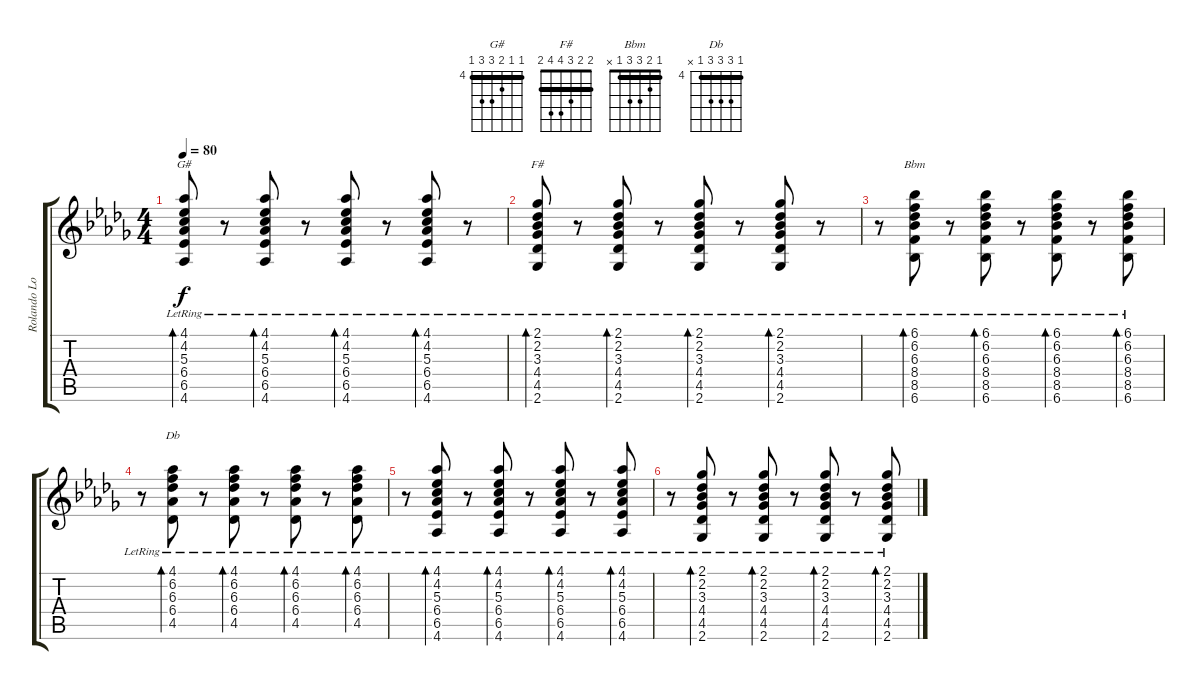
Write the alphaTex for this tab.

\track ("Rolando Lopez" "Rolando Lo") {instrument electricguitarjazz}
\staff {score tabs}
\tuning (E4 B3 G3 D3 A2 E2) {hide}
\chord ("G#" 4 4 5 6 6 4) {firstfret 4 barre 4}
\chord ("F#" 2 2 3 4 4 2) {barre 2}
\chord ("Bbm" 1 2 3 3 1 x) {barre 1}
\chord ("Db" 4 6 6 6 4 x) {firstfret 4 barre 4}
\ts (4 4)
\tempo 80
\clef g2
\ks bbminor
(4.1{lr} 4.2{lr} 5.3{lr} 6.4{lr} 6.5{lr} 4.6{lr}).8{bd 30 ch "G#" dy f} r.8 (4.1{lr} 4.2{lr} 5.3{lr} 6.4{lr} 6.5{lr} 4.6{lr}).8{bd 30} r.8 (4.1{lr} 4.2{lr} 5.3{lr} 6.4{lr} 6.5{lr} 4.6{lr}).8{bd 30} r.8 (4.1{lr} 4.2{lr} 5.3{lr} 6.4{lr} 6.5{lr} 4.6{lr}).8{bd 30} r.8 |
(2.1{lr} 2.2{lr} 3.3{lr} 4.4{lr} 4.5{lr} 2.6{lr}).8{bd 30 ch "F#"} r.8 (2.1{lr} 2.2{lr} 3.3{lr} 4.4{lr} 4.5{lr} 2.6{lr}).8{bd 30} r.8 (2.1{lr} 2.2{lr} 3.3{lr} 4.4{lr} 4.5{lr} 2.6{lr}).8{bd 30} r.8 (2.1{lr} 2.2{lr} 3.3{lr} 4.4{lr} 4.5{lr} 2.6{lr}).8{bd 30} r.8 |
r.8{volume 12} (6.1{lr} 6.2{lr} 6.3{lr} 8.4{lr} 8.5{lr} 6.6{lr}).8{bd 30 ch "Bbm"} r.8 (6.1{lr} 6.2{lr} 6.3{lr} 8.4{lr} 8.5{lr} 6.6{lr}).8{bd 30} r.8 (6.1{lr} 6.2{lr} 6.3{lr} 8.4{lr} 8.5{lr} 6.6{lr}).8{bd 30} r.8 (6.1{lr} 6.2{lr} 6.3{lr} 8.4{lr} 8.5{lr} 6.6{lr}).8{bd 30} |
r.8 (4.1{lr} 6.2{lr} 6.3{lr} 6.4{lr} 4.5{lr}).8{bd 30 ch "Db"} r.8 (4.1{lr} 6.2{lr} 6.3{lr} 6.4{lr} 4.5{lr}).8{bd 30} r.8 (4.1{lr} 6.2{lr} 6.3{lr} 6.4{lr} 4.5{lr}).8{bd 30} r.8 (4.1{lr} 6.2{lr} 6.3{lr} 6.4{lr} 4.5{lr}).8{bd 30} |
r.8 (4.1{lr} 4.2{lr} 5.3{lr} 6.4{lr} 6.5{lr} 4.6{lr}).8{bd 30} r.8 (4.1{lr} 4.2{lr} 5.3{lr} 6.4{lr} 6.5{lr} 4.6{lr}).8{bd 30} r.8 (4.1{lr} 4.2{lr} 5.3{lr} 6.4{lr} 6.5{lr} 4.6{lr}).8{bd 30} r.8 (4.1{lr} 4.2{lr} 5.3{lr} 6.4{lr} 6.5{lr} 4.6{lr}).8{bd 30} |
r.8 (2.1{lr} 2.2{lr} 3.3{lr} 4.4{lr} 4.5{lr} 2.6{lr}).8{bd 30} r.8 (2.1{lr} 2.2{lr} 3.3{lr} 4.4{lr} 4.5{lr} 2.6{lr}).8{bd 30} r.8 (2.1{lr} 2.2{lr} 3.3{lr} 4.4{lr} 4.5{lr} 2.6{lr}).8{bd 30} r.8 (2.1{lr} 2.2{lr} 3.3{lr} 4.4{lr} 4.5{lr} 2.6{lr}).8{bd 30}
